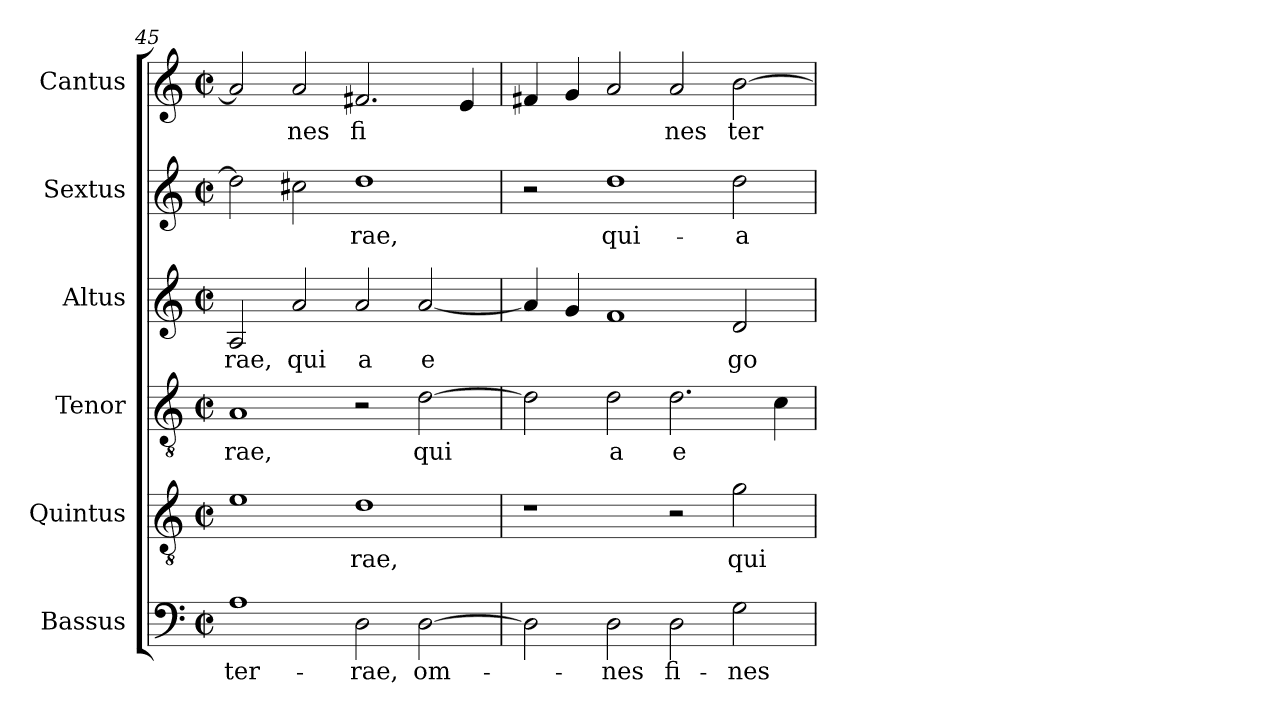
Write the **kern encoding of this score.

**kern	**text	**kern	**text	**kern	**text	**kern	**text	**kern	**text	**kern	**text
*part6	*part6	*part5	*part5	*part4	*part4	*part3	*part3	*part2	*part2	*part1	*part1
*staff6	*staff6	*staff5	*staff5	*staff4	*staff4	*staff3	*staff3	*staff2	*staff2	*staff1	*staff1
*I"Bassus	*	*I"Quintus	*	*I"Tenor	*	*I"Altus	*	*I"Sextus	*	*I"Cantus	*
*clefF4	*	*clefGv2	*	*clefGv2	*	*clefG2	*	*clefG2	*	*clefG2	*
*	*	*	*	*	*	*k[]	*	*	*	*	*
*	*	*	*	*	*	*C:	*	*	*	*	*
*M2/2	*	*M2/2	*	*M2/2	*	*M2/2	*	*M2/2	*	*M2/2	*
*met(c|)	*	*met(c|)	*	*met(c|)	*	*met(c|)	*	*met(c|)	*	*met(c|)	*
=45	=45	=45	=45	=45	=45	=45	=45	=45	=45	=45	=45
!	!LO:LY:b:cj	!	!	!	!LO:LY:b:cj	!	!LO:LY:b:cj	!	!	!	!
1A	ter-	1e	.	1A	rae,	2A/	rae,	2dd\]	.	2a/]	.
!	!	!	!	!	!	!	!LO:LY:b:cj	!	!	!	!LO:LY:b:cj
.	.	.	.	.	.	2a/	qui	2cc#\	.	2a/	nes
!	!LO:LY:b:cj	!	!LO:LY:b:cj	!	!	!	!LO:LY:b:cj	!	!LO:LY:b:cj	!	!LO:LY:b:cj
2D\	-rae,	1d	-rae,	2r	.	2a/	a	1dd	-rae,	2.f#X/	fi
!	!LO:LY:b	!	!	!	!LO:LY:b	!	!LO:LY:b:cj	!	!	!	!
[>2D\	om-	.	.	[>2d\	qui	[<2a/	e	.	.	.	.
.	.	.	.	.	.	.	.	.	.	4e/	.
=46	=46	=46	=46	=46	=46	=46	=46	=46	=46	=46	=46
2D\]	.	1r	.	2d\]	.	4a/]	.	2r	.	4f#/	.
.	.	.	.	.	.	4g/	.	.	.	4g/	.
!	!LO:LY:b:cj	!	!	!	!LO:LY:b:cj	!	!	!	!LO:LY:b:cj	!	!
2D\	-nes	.	.	2d\	a	1f	.	1dd	qui-	2a/	.
!	!LO:LY:b:cj	!	!	!	!LO:LY:b:cj	!	!	!	!	!	!LO:LY:b:cj
2D\	fi-	2r	.	2.d\	e	.	.	.	.	2a/	nes
!	!LO:LY:b:cj	!	!LO:LY:b:cj	!	!	!	!LO:LY:b:cj	!	!LO:LY:b:cj	!	!LO:LY:b
2G\	-nes	2g\	qui-	.	.	2d/	go	2dd\	-a	[>2b\	ter
.	.	.	.	4c\	.	.	.	.	.	.	.
=	=	=	=	=	=	=	=	=	=	=	=
*-	*-	*-	*-	*-	*-	*-	*-	*-	*-	*-	*-
